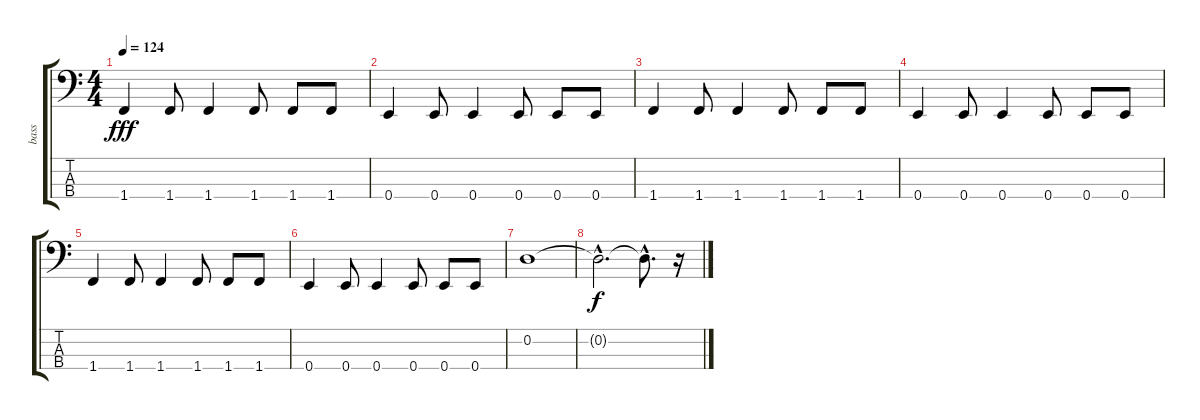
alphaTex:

\track ("bass" "bass") {instrument electricbasspick}
\staff {score tabs}
\tuning (G2 D2 A1 E1) {hide}
\ts (4 4)
\tempo 124
\clef f4
\ks c
1.4.4{dy fff} 1.4.8 1.4.4 1.4.8 1.4.8 1.4.8 |
0.4.4 0.4.8 0.4.4 0.4.8 0.4.8 0.4.8 |
1.4.4 1.4.8 1.4.4 1.4.8 1.4.8 1.4.8 |
0.4.4 0.4.8 0.4.4 0.4.8 0.4.8 0.4.8 |
1.4.4 1.4.8 1.4.4 1.4.8 1.4.8 1.4.8 |
0.4.4 0.4.8 0.4.4 0.4.8 0.4.8 0.4.8 |
0.2.1 |
0.2{hac t}.2{d dy f} 0.2{hac t}.8{d} r.16
